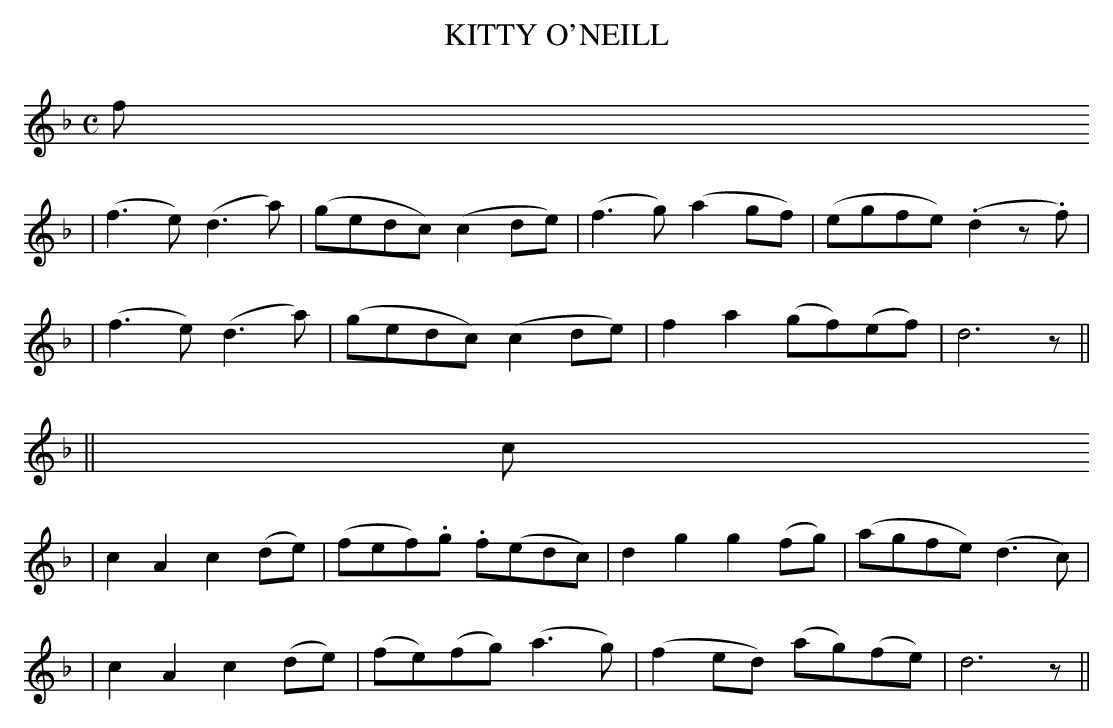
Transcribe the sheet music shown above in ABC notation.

X:1
T: KITTY O'NEILL
M: C
L: 1/8
K: Dm
f
| (f3e) (d3a) | (gedc) (c2de) | (f3g) (a2gf) | (egfe) (.d2z.f) |
| (f3e) (d3a) | (gedc) (c2de) | f2 a2 (gf)(ef) | d6 z ||
|| c
| c2A2 c2(de) | (fef).g .f(edc) | d2g2 g2(fg) | (agfe) (d3c) |
| c2A2 c2(de) | (fe)(fg) (a3g) | (f2ed) (ag)(fe) | d6 z ||
